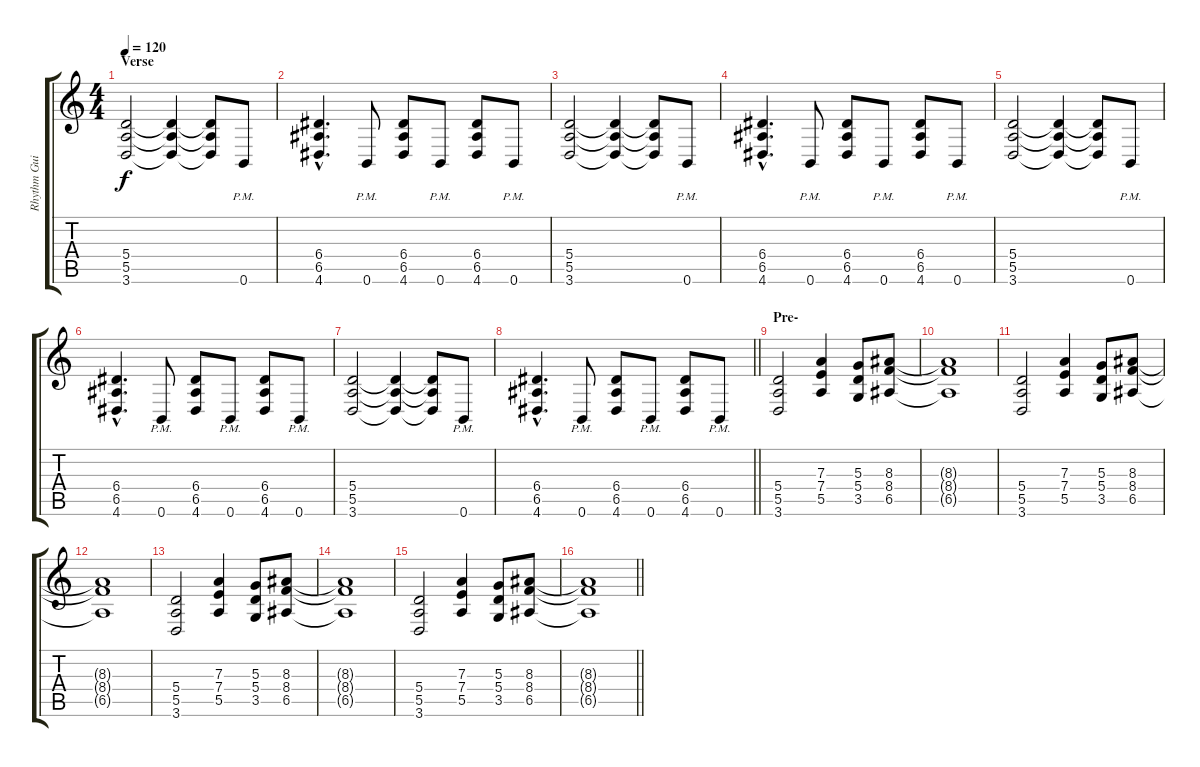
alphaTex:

\track ("Rhythm Guitar" "Rhythm Gui") {instrument distortionguitar}
\staff {score tabs}
\tuning (B3 Gb3 D3 A2 E2 B1) {hide}
\ts (4 4)
\section ("" "Verse")
\tempo 120
\clef g2
\ks c
(5.4 5.5 3.6).2{dy f} (5.4{t} 5.5{t} 3.6{t}).4 (5.4{t} 5.5{t} 3.6{t}).8 0.6{pm}.8 |
(6.4{hac} 6.5{hac} 4.6{hac}).4{d} 0.6{pm}.8 (6.4 6.5 4.6).8 0.6{pm}.8 (6.4 6.5 4.6).8 0.6{pm}.8 |
(5.4 5.5 3.6).2 (5.4{t} 5.5{t} 3.6{t}).4 (5.4{t} 5.5{t} 3.6{t}).8 0.6{pm}.8 |
(6.4{hac} 6.5{hac} 4.6{hac}).4{d} 0.6{pm}.8 (6.4 6.5 4.6).8 0.6{pm}.8 (6.4 6.5 4.6).8 0.6{pm}.8 |
(5.4 5.5 3.6).2 (5.4{t} 5.5{t} 3.6{t}).4 (5.4{t} 5.5{t} 3.6{t}).8 0.6{pm}.8 |
(6.4{hac} 6.5{hac} 4.6{hac}).4{d} 0.6{pm}.8 (6.4 6.5 4.6).8 0.6{pm}.8 (6.4 6.5 4.6).8 0.6{pm}.8 |
(5.4 5.5 3.6).2 (5.4{t} 5.5{t} 3.6{t}).4 (5.4{t} 5.5{t} 3.6{t}).8 0.6{pm}.8 |
\barLineRight lightlight
(6.4{hac} 6.5{hac} 4.6{hac}).4{d} 0.6{pm}.8 (6.4 6.5 4.6).8 0.6{pm}.8 (6.4 6.5 4.6).8 0.6{pm}.8 |
\section ("" "Pre-")
(5.4 5.5 3.6).2 (7.3 7.4 5.5).4 (5.3 5.4 3.5).8 (8.3 8.4 6.5).8 |
(8.3{t} 8.4{t} 6.5{t}).1 |
(5.4 5.5 3.6).2 (7.3 7.4 5.5).4 (5.3 5.4 3.5).8 (8.3 8.4 6.5).8 |
(8.3{t} 8.4{t} 6.5{t}).1 |
(5.4 5.5 3.6).2 (7.3 7.4 5.5).4 (5.3 5.4 3.5).8 (8.3 8.4 6.5).8 |
(8.3{t} 8.4{t} 6.5{t}).1 |
(5.4 5.5 3.6).2 (7.3 7.4 5.5).4 (5.3 5.4 3.5).8 (8.3 8.4 6.5).8 |
\barLineRight lightlight
(8.3{t} 8.4{t} 6.5{t}).1
